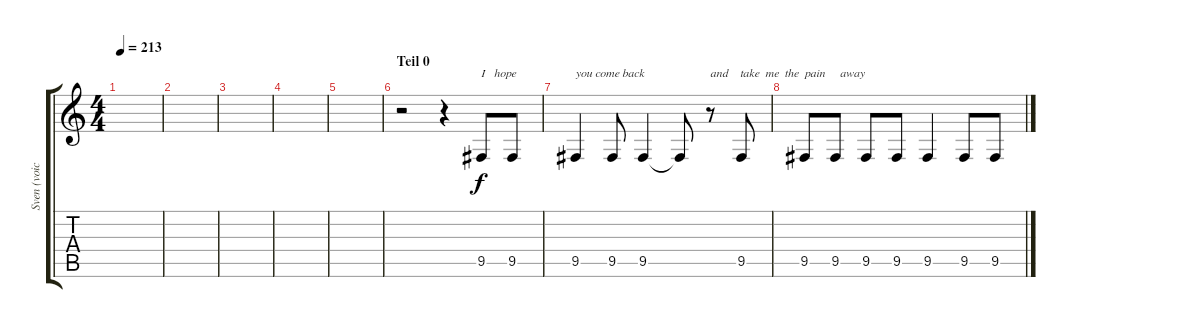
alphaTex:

\track ("Sven (voice)" "Sven (voic") {instrument drawbarorgan}
\staff {score tabs}
\tuning (E4 B3 G3 D3 A2 E2) {hide}
\ts (4 4)
\tempo 213
\clef g2
\ks c
|
|
|
|
|
\section ("" "Teil 0")
r.2 r.4 9.5.8{txt "I   hope"} 9.5.8 |
9.5.4{txt "you come back"} 9.5.8 9.5.4 9.5{t}.8 r.8{txt "and    take  me  the  pain     away"} 9.5.8 |
9.5.8 9.5.8 9.5.8 9.5.8 9.5.4 9.5.8 9.5.8
